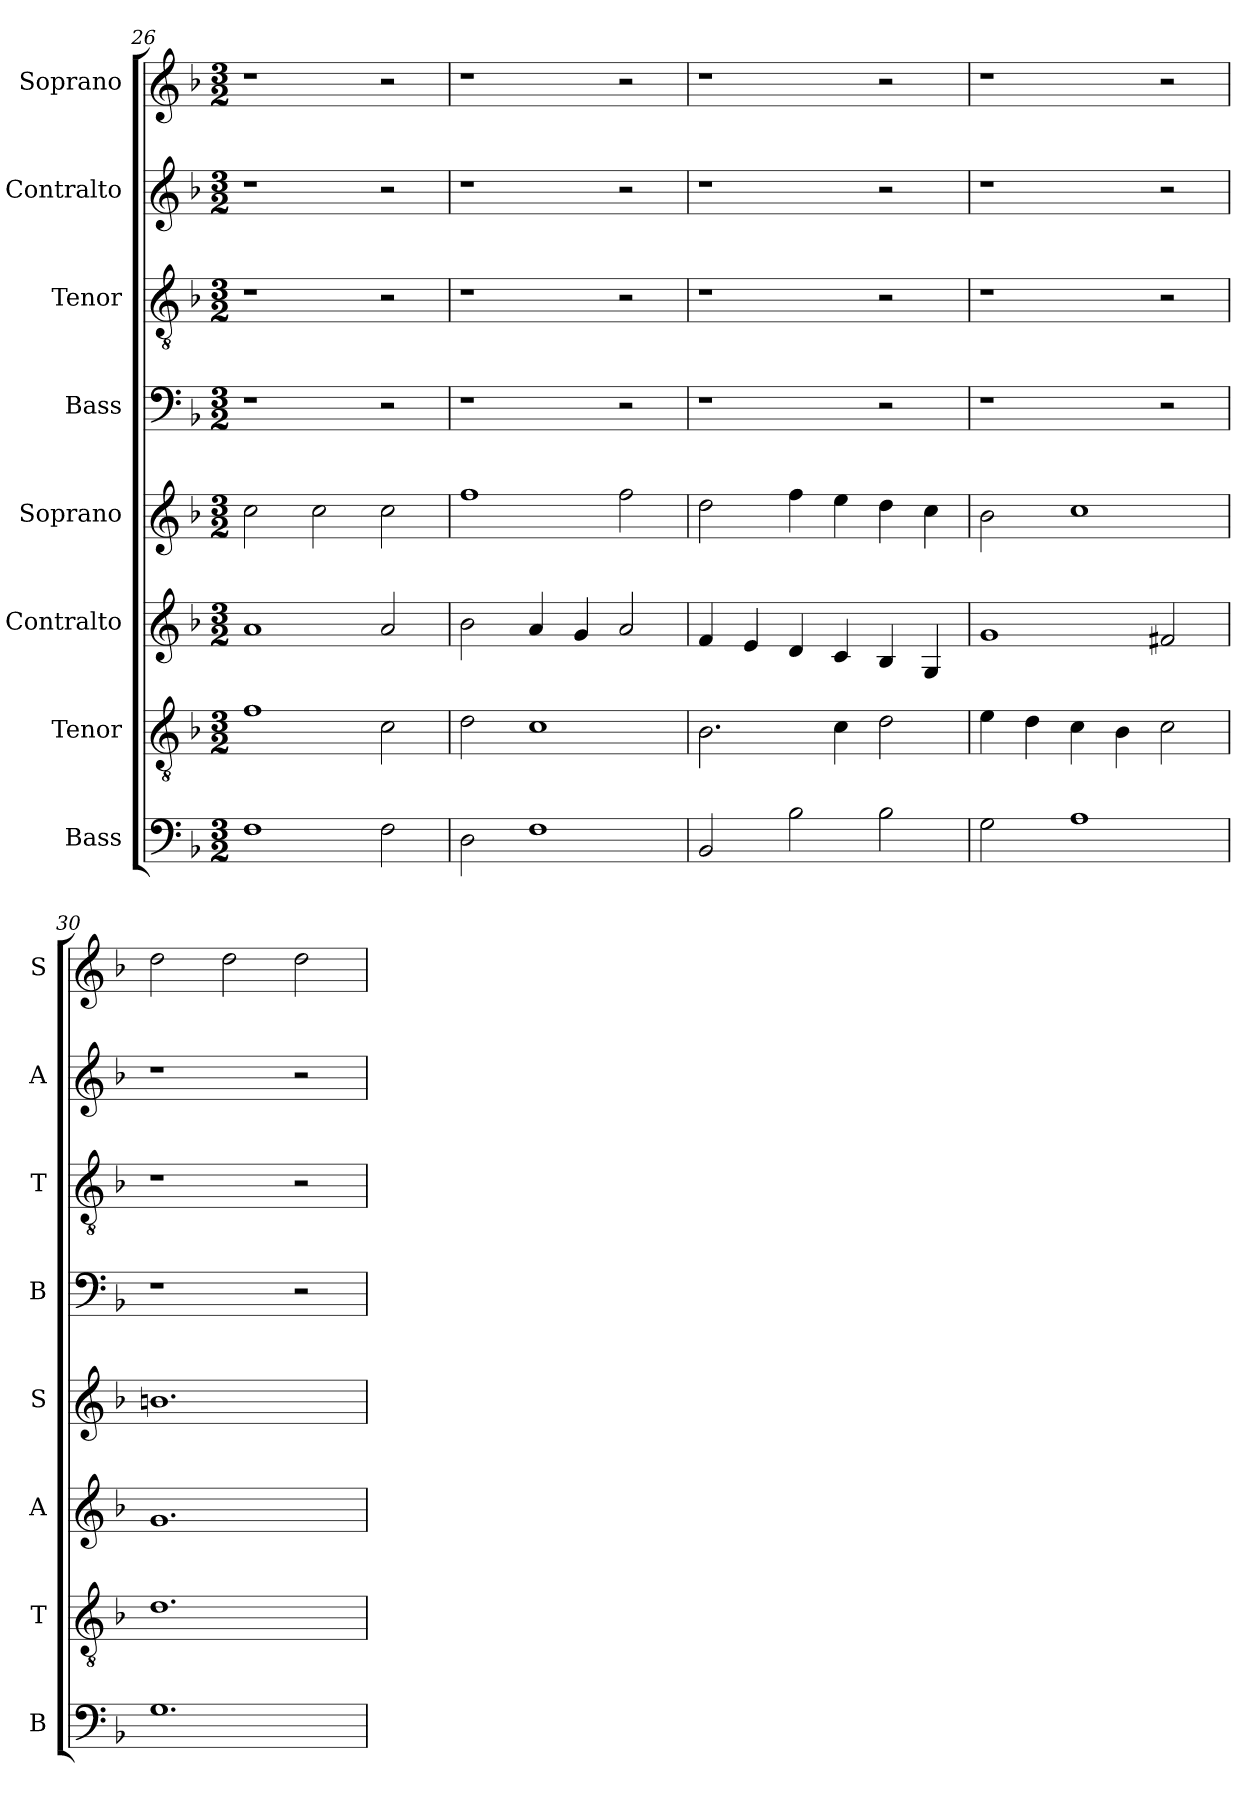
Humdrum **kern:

**kern	**kern	**kern	**kern	**kern	**kern	**kern	**kern
*part8	*part7	*part6	*part5	*part4	*part3	*part2	*part1
*staff8	*staff7	*staff6	*staff5	*staff4	*staff3	*staff2	*staff1
*I"Bass	*I"Tenor	*I"Contralto	*I"Soprano	*I"Bass	*I"Tenor	*I"Contralto	*I"Soprano
*I'B	*I'T	*I'A	*I'S	*I'B	*I'T	*I'A	*I'S
*clefF4	*clefGv2	*clefG2	*clefG2	*clefF4	*clefGv2	*clefG2	*clefG2
*k[b-]	*k[b-]	*k[b-]	*k[b-]	*k[b-]	*k[b-]	*k[b-]	*k[b-]
*G:dor	*G:dor	*G:dor	*G:dor	*G:dor	*G:dor	*G:dor	*G:dor
*M3/2	*M3/2	*M3/2	*M3/2	*M3/2	*M3/2	*M3/2	*M3/2
=26	=26	=26	=26	=26	=26	=26	=26
1F	1f	1a	2cc	1r	1r	1r	1r
.	.	.	2cc	.	.	.	.
2F	2c	2a	2cc	2r	2r	2r	2r
=27	=27	=27	=27	=27	=27	=27	=27
2D	2d	2b-	1ff	1r	1r	1r	1r
1F	1c	4a	.	.	.	.	.
.	.	4g	.	.	.	.	.
.	.	2a	2ff	2r	2r	2r	2r
=28	=28	=28	=28	=28	=28	=28	=28
2BB-	2.B-	4f	2dd	1r	1r	1r	1r
.	.	4e	.	.	.	.	.
2B-	.	4d	4ff	.	.	.	.
.	4c	4c	4ee	.	.	.	.
2B-	2d	4B-	4dd	2r	2r	2r	2r
.	.	4G	4cc	.	.	.	.
=29	=29	=29	=29	=29	=29	=29	=29
2G	4e	1g	2b-	1r	1r	1r	1r
.	4d	.	.	.	.	.	.
1A	4c	.	1cc	.	.	.	.
.	4B-	.	.	.	.	.	.
.	2c	2f#X	.	2r	2r	2r	2r
=30	=30	=30	=30	=30	=30	=30	=30
1.G	1.d	1.g	1.bn	1r	1r	1r	2dd
.	.	.	.	.	.	.	2dd
.	.	.	.	2r	2r	2r	2dd
=	=	=	=	=	=	=	=
*-	*-	*-	*-	*-	*-	*-	*-
